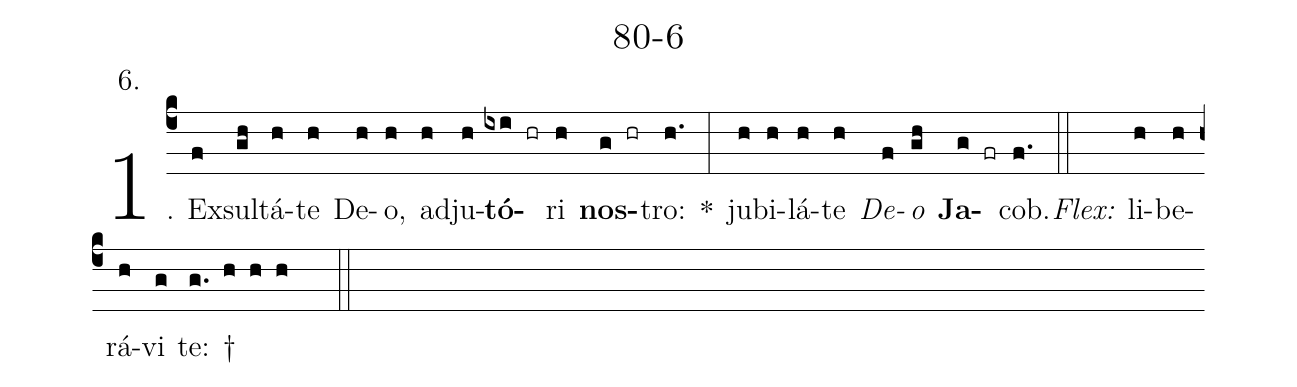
name: 80-6;
annotation: 6.;
%%
(c4)1. Ex(f)sul(gh)tá(h)te(h) De(h)o,(h) ad(h)ju(h)<b>tó</b>(ixi hr)ri(h) <b>nos</b>(g hr)tro:(h.) *(:) ju(h)bi(h)lá(h)te(h) <i>De</i>(f)<i>o</i>(gh) <b>Ja</b>(g fr)cob.(f.) (::)
<i>Flex:</i>()  li(h)be(h)rá(h)vi(g) te: †(g. h h h  ::)
